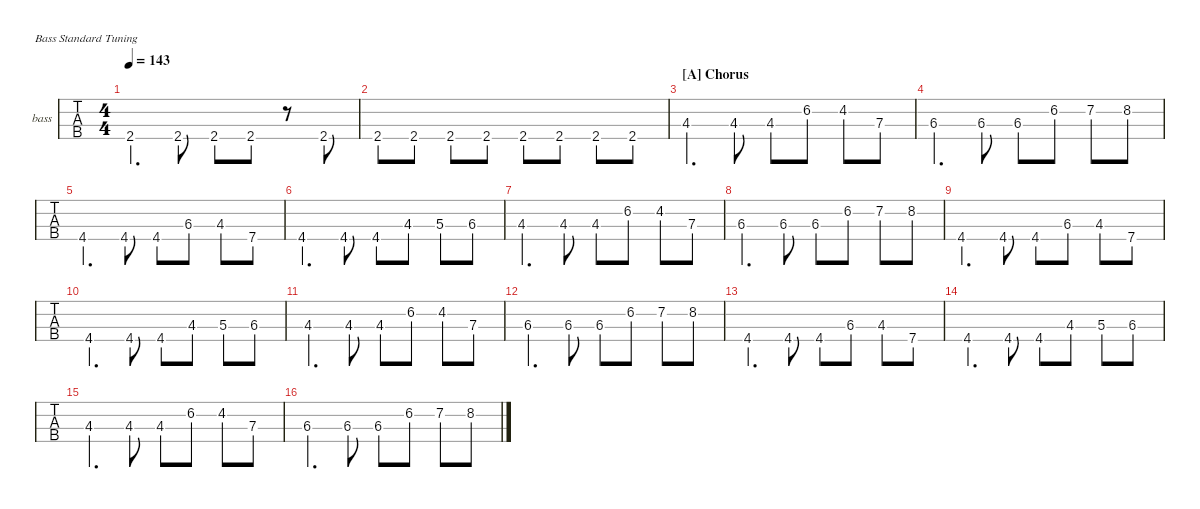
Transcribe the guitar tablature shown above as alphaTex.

\defaultSystemsLayout 4
\hideDynamics
\bracketExtendMode nobrackets
\firstSystemTrackNameOrientation horizontal
\otherSystemsTrackNameOrientation horizontal
\track ("bass" "bass") {instrument electricbassfinger}
\staff {tabs}
\tuning (G2 D2 A1 E1)
\ts (4 4)
\tempo 143
\clef f4
\ks g#minor
2.4{acc #}.4{d dy mf} 2.4{acc #}.8 2.4{acc #}.8 2.4{acc #}.8 r.8 2.4{acc #}.8 |
2.4{acc #}.8 2.4{acc #}.8 2.4{acc #}.8 2.4{acc #}.8 2.4{acc #}.8 2.4{acc #}.8 2.4{acc #}.8 2.4{acc #}.8 |
\section ("A" "Chorus")
4.3{acc #}.4{d} 4.3{acc #}.8 4.3{acc #}.8 6.2{acc #}.8 4.2{acc #}.8 7.3{acc forcenatural}.8 |
6.3{acc #}.4{d} 6.3{acc #}.8 6.3{acc #}.8 6.2{acc #}.8 7.2{acc forcenatural}.8 8.2{acc #}.8 |
4.4{acc #}.4{d} 4.4{acc #}.8 4.4{acc #}.8 6.3{acc #}.8 4.3{acc #}.8 7.4{acc forcenatural}.8 |
4.4{acc #}.4{d} 4.4{acc #}.8 4.4{acc #}.8 4.3{acc #}.8 5.3{acc forcenatural}.8 6.3{acc #}.8 |
4.3{acc #}.4{d} 4.3{acc #}.8 4.3{acc #}.8 6.2{acc #}.8 4.2{acc #}.8 7.3{acc forcenatural}.8 |
6.3{acc #}.4{d} 6.3{acc #}.8 6.3{acc #}.8 6.2{acc #}.8 7.2{acc forcenatural}.8 8.2{acc #}.8 |
4.4{acc #}.4{d} 4.4{acc #}.8 4.4{acc #}.8 6.3{acc #}.8 4.3{acc #}.8 7.4{acc forcenatural}.8 |
4.4{acc #}.4{d} 4.4{acc #}.8 4.4{acc #}.8 4.3{acc #}.8 5.3{acc forcenatural}.8 6.3{acc #}.8 |
4.3{acc #}.4{d} 4.3{acc #}.8 4.3{acc #}.8 6.2{acc #}.8 4.2{acc #}.8 7.3{acc forcenatural}.8 |
6.3{acc #}.4{d} 6.3{acc #}.8 6.3{acc #}.8 6.2{acc #}.8 7.2{acc forcenatural}.8 8.2{acc #}.8 |
4.4{acc #}.4{d} 4.4{acc #}.8 4.4{acc #}.8 6.3{acc #}.8 4.3{acc #}.8 7.4{acc forcenatural}.8 |
4.4{acc #}.4{d} 4.4{acc #}.8 4.4{acc #}.8 4.3{acc #}.8 5.3{acc forcenatural}.8 6.3{acc #}.8 |
4.3{acc #}.4{d} 4.3{acc #}.8 4.3{acc #}.8 6.2{acc #}.8 4.2{acc #}.8 7.3{acc forcenatural}.8 |
6.3{acc #}.4{d} 6.3{acc #}.8 6.3{acc #}.8 6.2{acc #}.8 7.2{acc forcenatural}.8 8.2{acc #}.8
